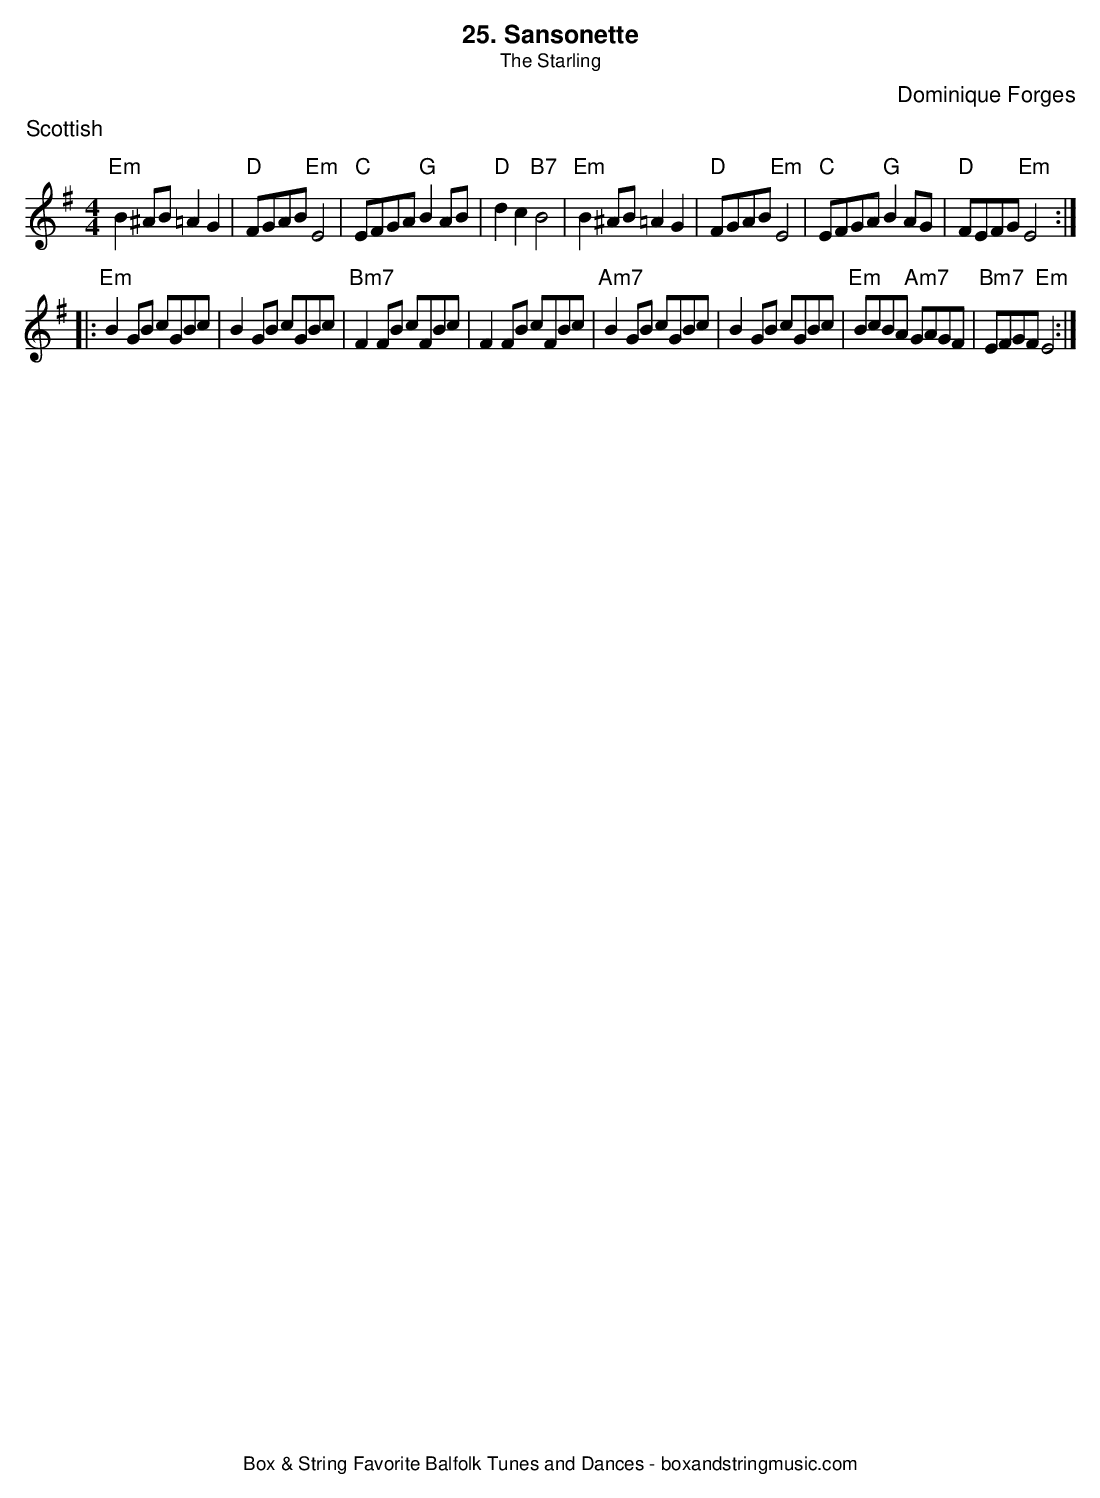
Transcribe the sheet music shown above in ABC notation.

X:1
T:25. Sansonette
T:The Starling
C:Dominique Forges
M:4/4
L:1/8
K:Em
%%text
"Em"B2^AB =A2 G2|"D" FGAB "Em"E4|"C" EFGA"G" B2 AB|"D" d2 c2 "B7"B4|\
"Em"B2^AB =A2 G2|"D" FGAB "Em"E4|"C"EFGA "G"B2 AG|"D" FEFG "Em"E4:|
|:"Em"B2 GB cGBc|B2 GB cGBc|"Bm7"F2 FB cFBc|F2 FB cFBc|\
"Am7"B2 GB cGBc|B2 GB cGBc|"Em" BcBA "Am7"GAGF|"Bm7" EFGF "Em"E4:|
